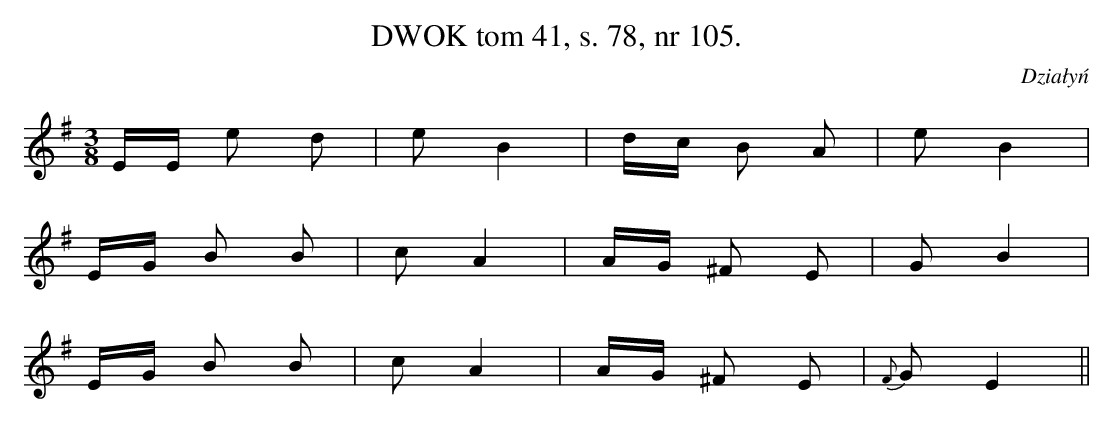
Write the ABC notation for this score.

X:1
T:DWOK tom 41, s. 78, nr 105.
O:Działyń
L:1/16
M:3/8
K:G
EE e2 d2|e2 B4|dc B2 A2|e2 B4|
EG B2 B2|c2 A4|AG ^F2 E2|G2 B4|
EG B2 B2|c2 A4|AG ^F2 E2|{F}G2 E4||
